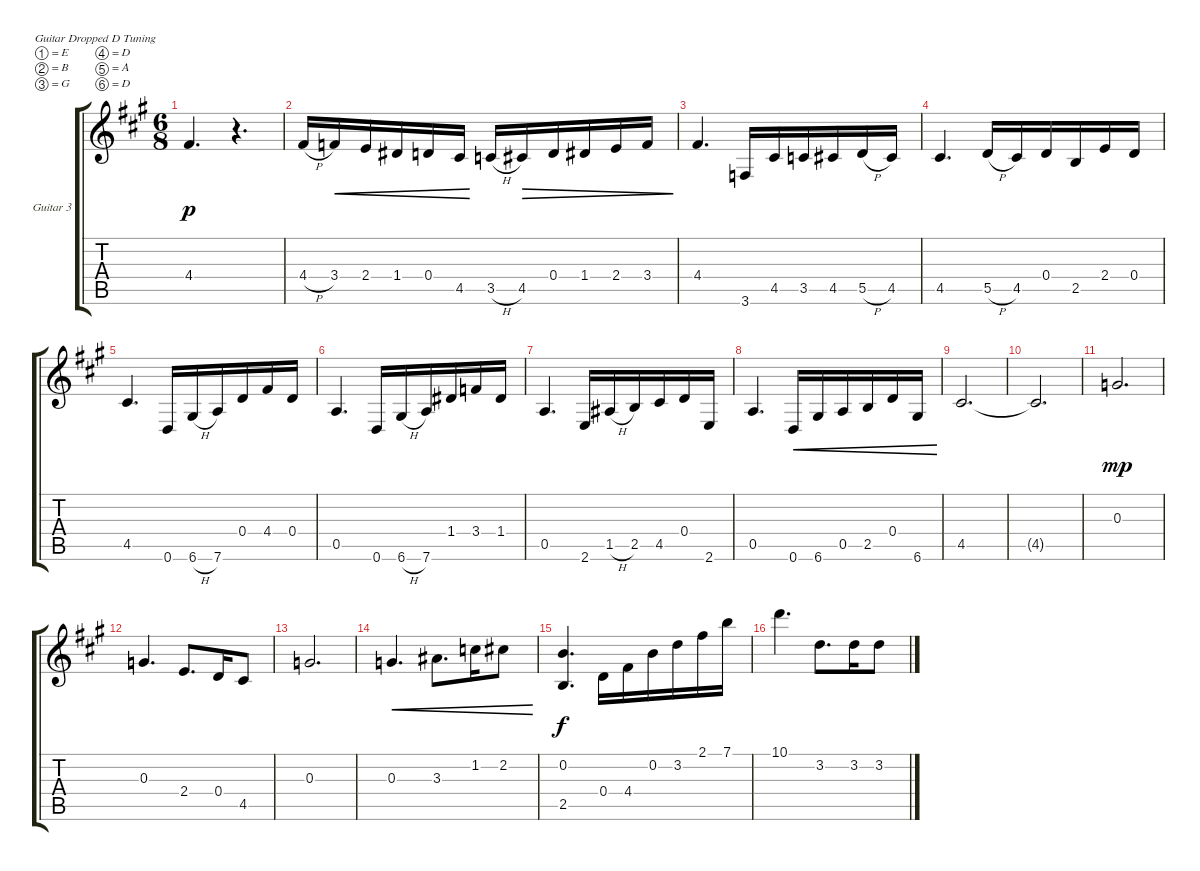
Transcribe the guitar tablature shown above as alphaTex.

\defaultSystemsLayout 4
\bracketExtendMode groupsimilarinstruments
\firstSystemTrackNameOrientation horizontal
\otherSystemsTrackNameOrientation horizontal
\track ("Guitar 3" "Guitar 3") {instrument acousticguitarnylon}
\staff {score tabs}
\tuning (E4 B3 G3 D3 A2 D2)
\ts (6 8)
\tempo (120 hide)
\clef g2
\ks a
4.4.4{d dy p} r.4{d} |
4.4{h}.16 3.4.16{cre} 2.4.16{cre} 1.4.16{cre} 0.4.16{cre} 4.5.16{cre} 3.5{h}.16 4.5.16{dec} 0.4.16{dec} 1.4.16{dec} 2.4.16{dec} 3.4.16{dec} |
4.4.4{d} 3.6.16 4.5.16 3.5.16 4.5.16 5.5{h}.16 4.5.16 |
4.5.4{d} 5.5{h}.16 4.5.16 0.4.16 2.5.16 2.4.16 0.4.16 |
4.5.4{d} 0.6.16 6.6{h}.16 7.6.16 0.4.16 4.4.16 0.4.16 |
0.5.4{d} 0.6.16 6.6{h}.16 7.6.16 1.4.16 3.4.16 1.4.16 |
0.5.4{d} 2.6.16 1.5{h}.16 2.5.16 4.5.16 0.4.16 2.6.16 |
\scale
0.41618 0.5.4{d} 0.6.16{cre} 6.6.16{cre} 0.5.16{cre} 2.5.16{cre} 0.4.16{cre} 6.6.16{cre} |
\scale
0.39972 4.5.2{d} |
\scale
0.184433 4.5{t}.2{d} |
0.3.2{d dy mp} |
0.3.4{d} 2.4.8{d} 0.4.16 4.5.8 |
0.3.2{d} |
0.3.4{d cre} 3.3.8{d cre} 1.2.16{cre} 2.2.8{cre} |
(2.5 0.2).4{d dy f} 0.4.16 4.4.16 0.2.16 3.2.16 2.1.16 7.1.16 |
10.1.4{d} 3.2.8{d} 3.2.16 3.2.8
